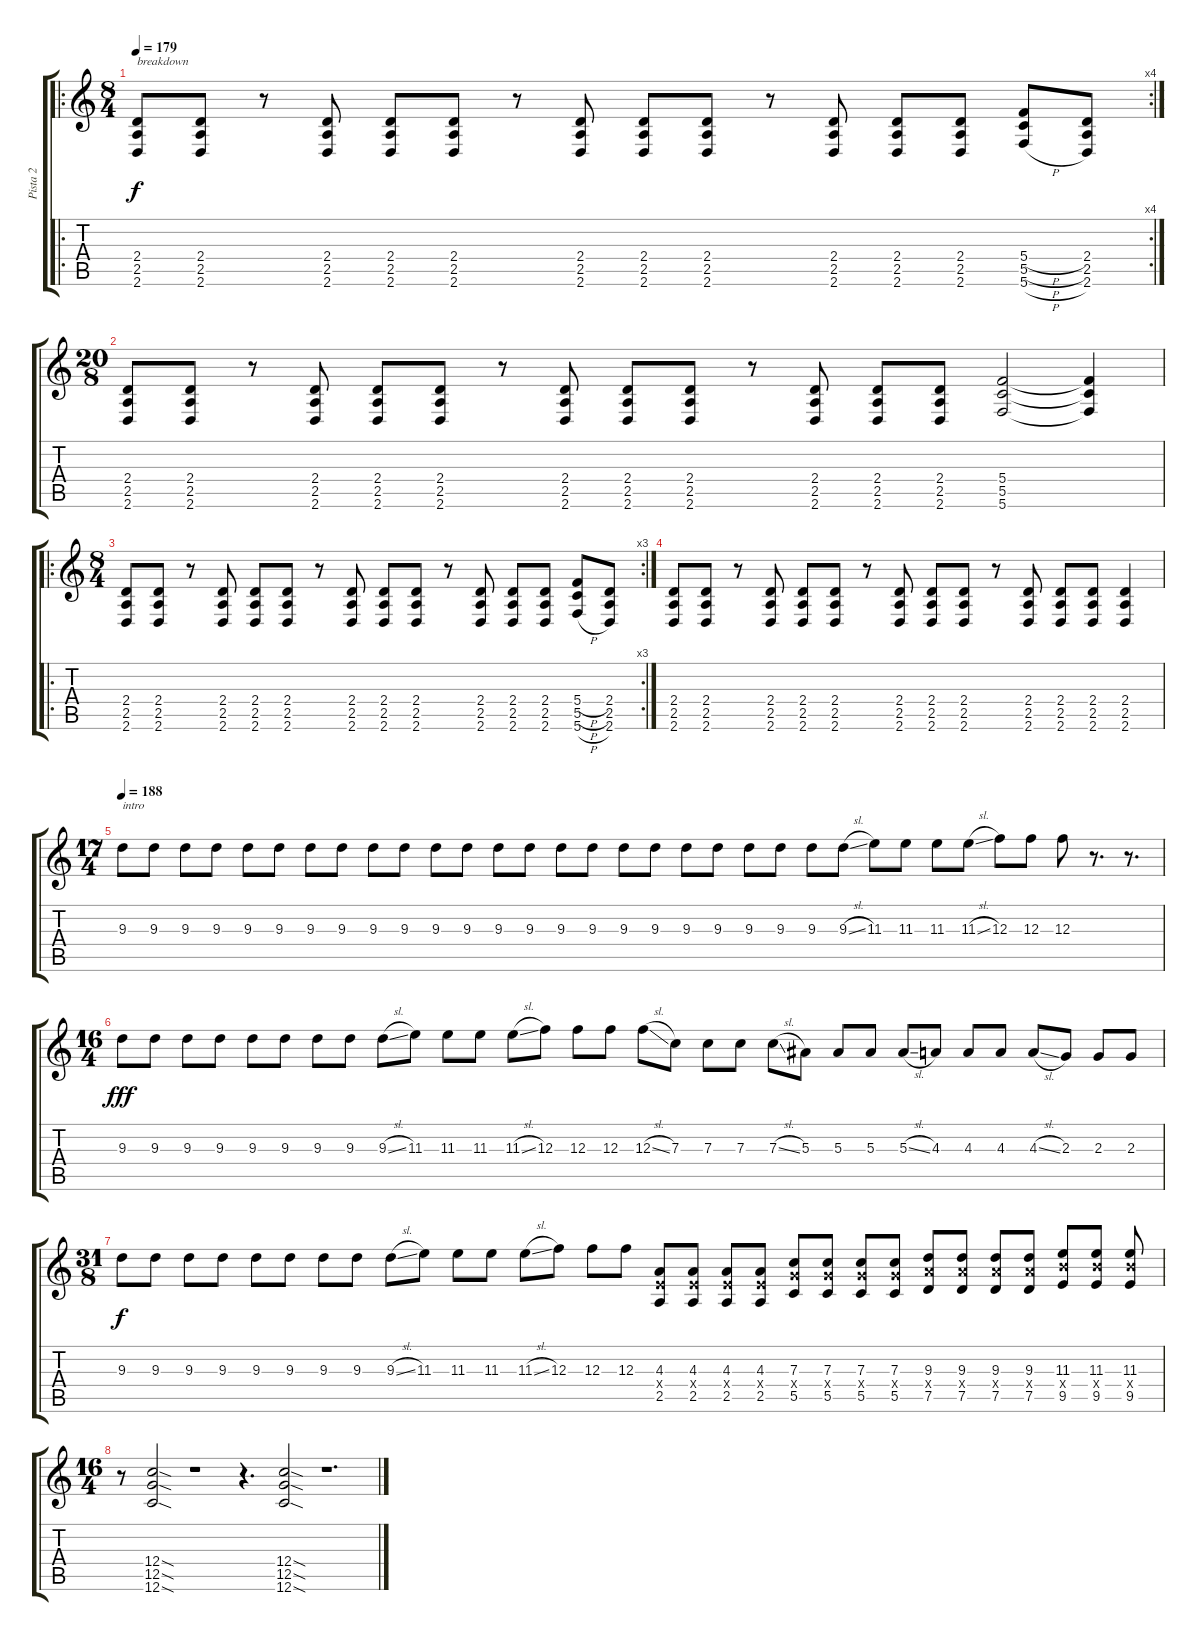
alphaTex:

\track ("Pista 2" "Pista 2") {instrument distortionguitar}
\staff {score tabs}
\tuning (D4 A3 F3 C3 G2 C2) {hide}
\ro
\rc 4
\ts (8 4)
\tempo 179
\clef g2
\ks c
(2.4 2.5 2.6).8{txt "breakdown" dy f} (2.4 2.5 2.6).8 r.8 (2.4 2.5 2.6).8 (2.4 2.5 2.6).8 (2.4 2.5 2.6).8 r.8 (2.4 2.5 2.6).8 (2.4 2.5 2.6).8 (2.4 2.5 2.6).8 r.8 (2.4 2.5 2.6).8 (2.4 2.5 2.6).8 (2.4 2.5 2.6).8 (5.4{h} 5.5{h} 5.6{h}).8 (2.4 2.5 2.6).8 |
\ts (20 8)
(2.4 2.5 2.6).8 (2.4 2.5 2.6).8 r.8 (2.4 2.5 2.6).8 (2.4 2.5 2.6).8 (2.4 2.5 2.6).8 r.8 (2.4 2.5 2.6).8 (2.4 2.5 2.6).8 (2.4 2.5 2.6).8 r.8 (2.4 2.5 2.6).8 (2.4 2.5 2.6).8 (2.4 2.5 2.6).8 (5.4 5.5 5.6).2 (5.4{t} 5.5{t} 5.6{t}).4 |
\ro
\rc 3
\ts (8 4)
(2.4 2.5 2.6).8 (2.4 2.5 2.6).8 r.8 (2.4 2.5 2.6).8 (2.4 2.5 2.6).8 (2.4 2.5 2.6).8 r.8 (2.4 2.5 2.6).8 (2.4 2.5 2.6).8 (2.4 2.5 2.6).8 r.8 (2.4 2.5 2.6).8 (2.4 2.5 2.6).8 (2.4 2.5 2.6).8 (5.4{h} 5.5{h} 5.6{h}).8 (2.4 2.5 2.6).8 |
(2.4 2.5 2.6).8 (2.4 2.5 2.6).8 r.8 (2.4 2.5 2.6).8 (2.4 2.5 2.6).8 (2.4 2.5 2.6).8 r.8 (2.4 2.5 2.6).8 (2.4 2.5 2.6).8 (2.4 2.5 2.6).8 r.8 (2.4 2.5 2.6).8 (2.4 2.5 2.6).8 (2.4 2.5 2.6).8 (2.4 2.5 2.6).4 |
\ts (17 4)
\tempo 186
\tempo 188
9.3.8{txt "intro"} 9.3.8 9.3.8 9.3.8 9.3.8 9.3.8 9.3.8 9.3.8 9.3.8 9.3.8 9.3.8 9.3.8 9.3.8 9.3.8 9.3.8 9.3.8 9.3.8 9.3.8 9.3.8 9.3.8 9.3.8 9.3.8 9.3.8 9.3{sl}.8 11.3.8 11.3.8 11.3.8 11.3{sl}.8 12.3.8 12.3.8 12.3.8 r.8{d} r.8{d} |
\ts (16 4)
9.3.8{dy fff} 9.3.8 9.3.8 9.3.8 9.3.8 9.3.8 9.3.8 9.3.8 9.3{sl}.8 11.3.8 11.3.8 11.3.8 11.3{sl}.8 12.3.8 12.3.8 12.3.8 12.3{sl}.8 7.3.8 7.3.8 7.3.8 7.3{sl}.8 5.3.8 5.3.8 5.3.8 5.3{sl}.8 4.3.8 4.3.8 4.3.8 4.3{sl}.8 2.3.8 2.3.8 2.3.8 |
\ts (31 8)
9.3.8{dy f} 9.3.8 9.3.8 9.3.8 9.3.8 9.3.8 9.3.8 9.3.8 9.3{sl}.8 11.3.8 11.3.8 11.3.8 11.3{sl}.8 12.3.8 12.3.8 12.3.8 (4.3 4.4{x} 2.5).8 (4.3 4.4{x} 2.5).8 (4.3 4.4{x} 2.5).8 (4.3 4.4{x} 2.5).8 (7.3 7.4{x} 5.5).8 (7.3 7.4{x} 5.5).8 (7.3 7.4{x} 5.5).8 (7.3 7.4{x} 5.5).8 (9.3 9.4{x} 7.5).8 (9.3 9.4{x} 7.5).8 (9.3 9.4{x} 7.5).8 (9.3 9.4{x} 7.5).8 (11.3 11.4{x} 9.5).8 (11.3 11.4{x} 9.5).8 (11.3 11.4{x} 9.5).8 |
\ts (16 4)
r.8 (12.4{sod} 12.5{sod} 12.6{sod}).2 r.1 r.4{d} (12.4{sod} 12.5{sod} 12.6{sod}).2 r.1{d}
